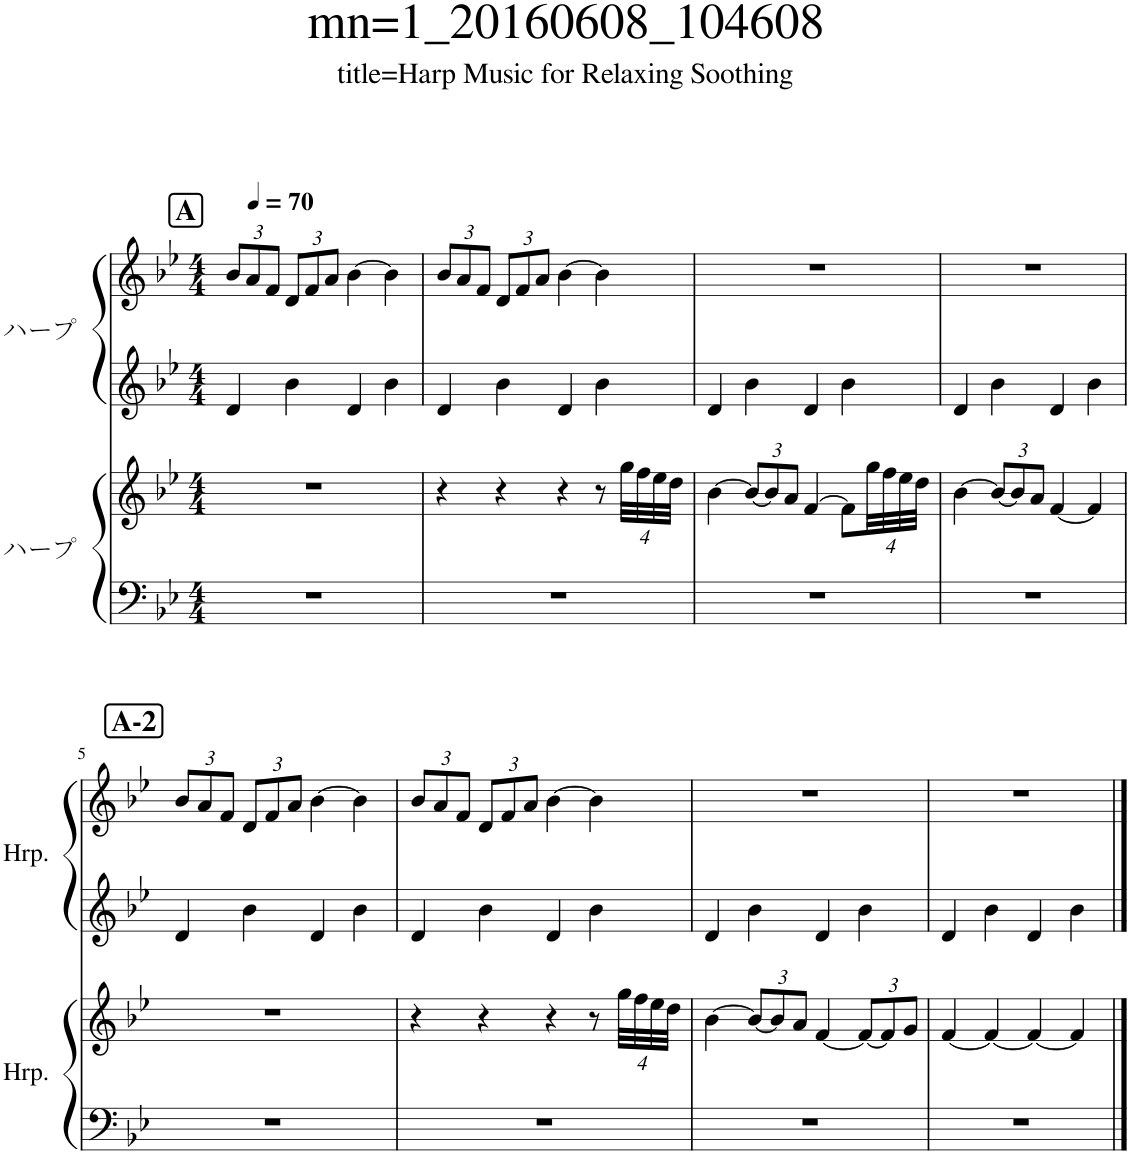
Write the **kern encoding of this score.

**kern	**kern	**kern	**kern
*part2	*part2	*part1	*part1
*staff4	*staff3	*staff2	*staff1
*I"ハープ	*	*I"ハープ	*
*clefF4	*clefG2	*clefG2	*clefG2
*k[b-e-]	*k[b-e-]	*k[b-e-]	*k[b-e-]
*M4/4	*M4/4	*M4/4	*M4/4
*MM70	*MM70	*MM70	*MM70
*	*	*	*Xbrackettup
!!LO:REH:place=s1:a:B:cj:fs=14:t=A
=1	=1	=1	=1
1r	1r	4d/	12b-/L
.	.	.	12a/
.	.	.	12f/J
.	.	4b-\	12d/L
.	.	.	12f/
.	.	.	12a/J
.	.	4d/	[4b-\
.	.	4b-\	4b-\]
=2	=2	=2	=2
1r	4r	4d/	12b-/L
.	.	.	12a/
.	.	.	12f/J
.	4r	4b-\	12d/L
.	.	.	12f/
.	.	.	12a/J
.	4r	4d/	[4b-\
.	8r	4b-\	4b-\]
.	32gg\LLL	.	.
.	32ff\	.	.
.	32ee-\	.	.
.	32dd\JJJ	.	.
=3	=3	=3	=3
1r	[4b-\	4d/	1r
*	*Xbrackettup	*	*
.	12b-/L_	4b-\	.
.	12b-/]	.	.
.	12a/J	.	.
.	[4f/	4d/	.
.	8f\L]	4b-\	.
.	32gg\LL	.	.
.	32ff\	.	.
.	32ee-\	.	.
.	32dd\JJJ	.	.
=4	=4	=4	=4
1r	[4b-\	4d/	1r
.	12b-/L_	4b-\	.
.	12b-/]	.	.
.	12a/J	.	.
.	[4f/	4d/	.
.	4f/]	4b-\	.
!!LO:LB:g=z
!!LO:REH:place=s1:a:B:cj:fs=14:t=A-2
=5	=5	=5	=5
1r	1r	4d/	12b-/L
.	.	.	12a/
.	.	.	12f/J
.	.	4b-\	12d/L
.	.	.	12f/
.	.	.	12a/J
.	.	4d/	[4b-\
.	.	4b-\	4b-\]
=6	=6	=6	=6
1r	4r	4d/	12b-/L
.	.	.	12a/
.	.	.	12f/J
.	4r	4b-\	12d/L
.	.	.	12f/
.	.	.	12a/J
.	4r	4d/	[4b-\
.	8r	4b-\	4b-\]
.	32gg\LLL	.	.
.	32ff\	.	.
.	32ee-\	.	.
.	32dd\JJJ	.	.
=7	=7	=7	=7
1r	[4b-\	4d/	1r
.	12b-/L_	4b-\	.
.	12b-/]	.	.
.	12a/J	.	.
.	[4f/	4d/	.
.	12f/L_	4b-\	.
.	12f/]	.	.
.	12g/J	.	.
=8	=8	=8	=8
1r	[4f/	4d/	1r
.	4f/_	4b-\	.
.	4f/_	4d/	.
.	4f/]	4b-\	.
==	==	==	==
*-	*-	*-	*-
